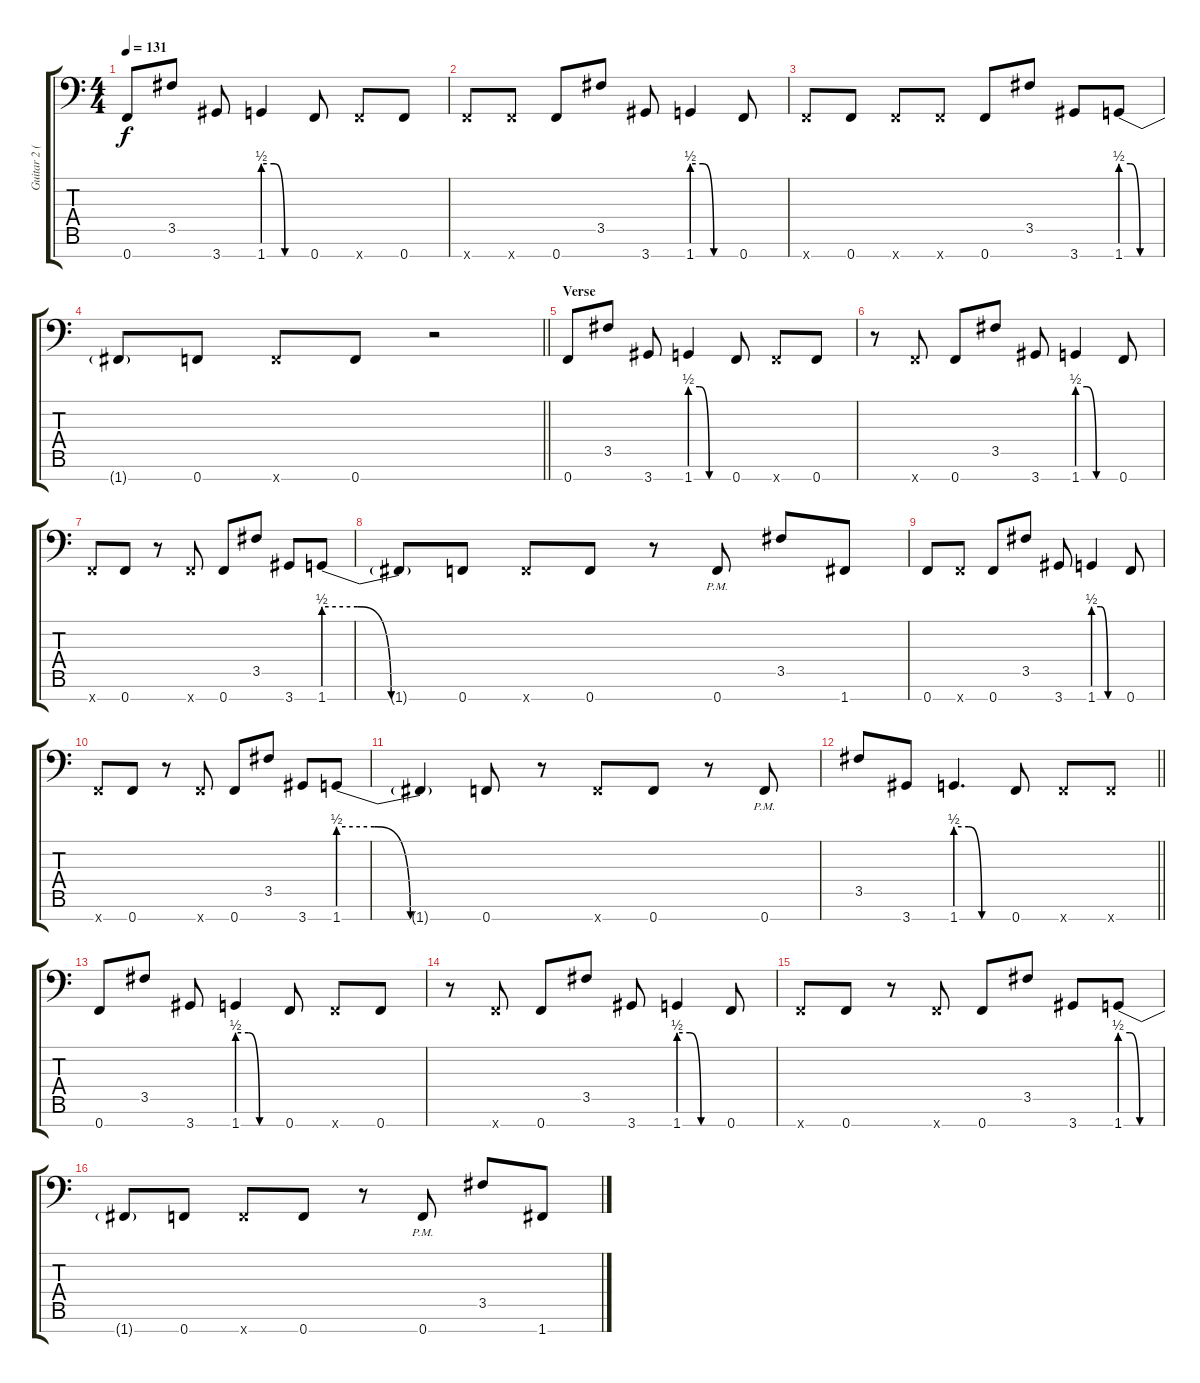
\track ("Guitar 2 (Marten Hagstrom)" "Guitar 2 (") {instrument distortionguitar}
\staff {score tabs}
\tuning (Bb3 F3 Db3 Ab2 Eb2 Bb1 F1) {hide}
\ts (4 4)
\tempo 131
\clef f4
\ks c
0.7.8{dy f} 3.5.8 3.7.8 1.7{be (custom 0 2 15 2 30 0 60 0)}.4 0.7.8 0.7{x}.8 0.7.8 |
0.7{x}.8 0.7{x}.8 0.7.8 3.5.8 3.7.8 1.7{be (custom 0 2 15 2 30 0 60 0)}.4 0.7.8 |
0.7{x}.8 0.7.8 0.7{x}.8 0.7{x}.8 0.7.8 3.5.8 3.7.8 1.7{be (custom 0 2 15 2 30 0 60 0)}.8 |
\barLineRight lightlight
1.7{t}.8 0.7.8 0.7{x}.8 0.7.8 r.2 |
\section ("" "Verse")
0.7.8 3.5.8 3.7.8 1.7{be (custom 0 2 15 2 30 0 60 0)}.4 0.7.8 0.7{x}.8 0.7.8 |
r.8 0.7{x}.8 0.7.8 3.5.8 3.7.8 1.7{be (custom 0 2 15 2 30 0 60 0)}.4 0.7.8 |
0.7{x}.8 0.7.8 r.8 0.7{x}.8 0.7.8 3.5.8 3.7.8 1.7{be (custom 0 2 15 2 30 0 60 0)}.8 |
1.7{t}.8 0.7.8 0.7{x}.8 0.7.8 r.8 0.7{pm}.8 3.5.8 1.7.8 |
0.7.8 0.7{x}.8 0.7.8 3.5.8 3.7.8 1.7{be (custom 0 2 15 2 30 0 60 0)}.4 0.7.8 |
0.7{x}.8 0.7.8 r.8 0.7{x}.8 0.7.8 3.5.8 3.7.8 1.7{be (custom 0 2 15 2 30 0 60 0)}.8 |
1.7{t}.4 0.7.8 r.8 0.7{x}.8 0.7.8 r.8 0.7{pm}.8 |
\barLineRight lightlight
3.5.8 3.7.8 1.7{be (custom 0 2 15 2 30 0 60 0)}.4{d} 0.7.8 0.7{x}.8 0.7{x}.8 |
0.7.8 3.5.8 3.7.8 1.7{be (custom 0 2 15 2 30 0 60 0)}.4 0.7.8 0.7{x}.8 0.7.8 |
r.8 0.7{x}.8 0.7.8 3.5.8 3.7.8 1.7{be (custom 0 2 15 2 30 0 60 0)}.4 0.7.8 |
0.7{x}.8 0.7.8 r.8 0.7{x}.8 0.7.8 3.5.8 3.7.8 1.7{be (custom 0 2 15 2 30 0 60 0)}.8 |
1.7{t}.8 0.7.8 0.7{x}.8 0.7.8 r.8 0.7{pm}.8 3.5.8 1.7.8
